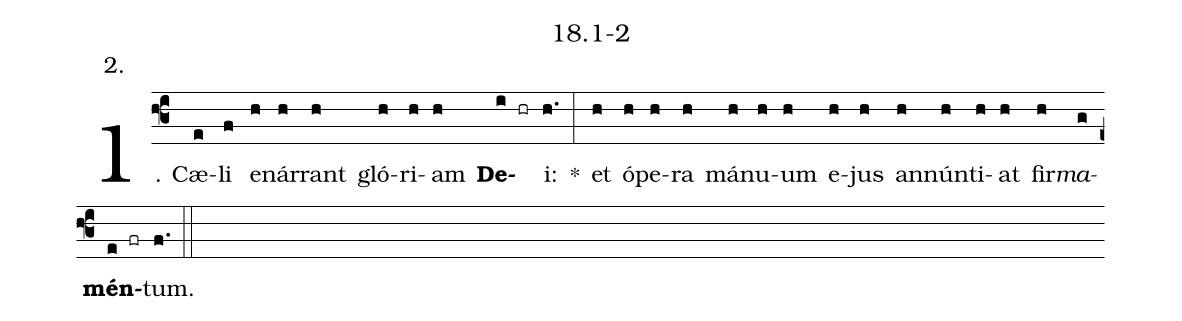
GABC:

name: 18.1-2;
annotation: 2.;
%%
(f3)1. Cæ(e)li(f) e(h)nár(h)rant(h) gló(h)ri(h)am(h) <b>De</b>(i hr)i:(h.) *(:) et(h) ó(h)pe(h)ra(h) má(h)nu(h)um(h) e(h)jus(h) an(h)nún(h)ti(h)at(h) fir(h)<i>ma</i>(g)<b>mén</b>(e fr)tum.(f.) (::)


%E(h) u(h) o(h) u(g) a(e) e.(f.) (::)
